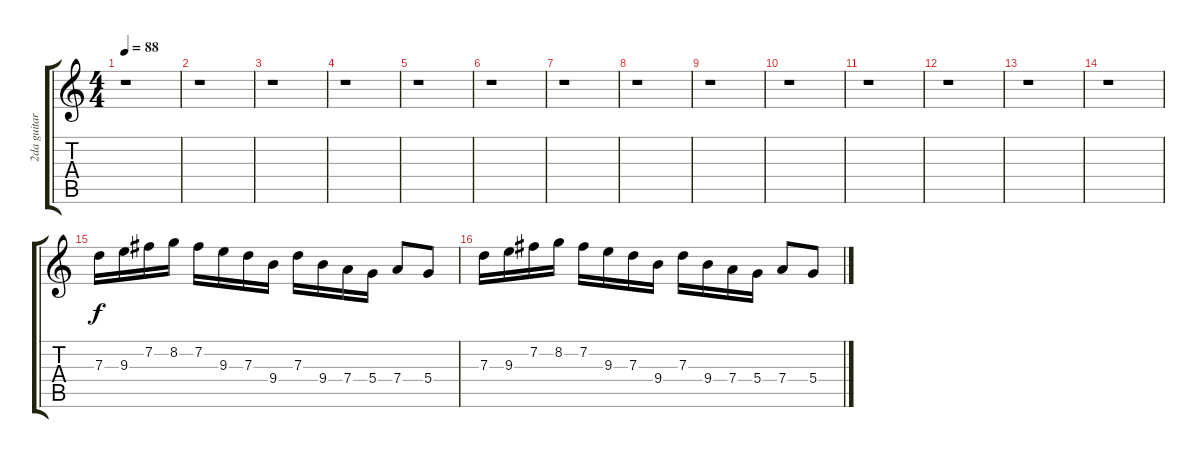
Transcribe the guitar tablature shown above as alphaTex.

\track ("2da guitarra" "2da guitar") {instrument acousticguitarnylon}
\staff {score tabs}
\tuning (E4 B3 G3 D3 A2 E2) {hide}
\ts (4 4)
\tempo 88
\clef g2
\ks c
r.1{dy f instrument acousticguitarnylon} |
r.1 |
r.1 |
r.1 |
r.1 |
r.1 |
r.1 |
r.1 |
r.1 |
r.1 |
r.1 |
r.1 |
r.1 |
r.1 |
7.3.16 9.3.16 7.2.16 8.2.16 7.2.16 9.3.16 7.3.16 9.4.16 7.3.16 9.4.16 7.4.16 5.4.16 7.4.8 5.4.8 |
7.3.16 9.3.16 7.2.16 8.2.16 7.2.16 9.3.16 7.3.16 9.4.16 7.3.16 9.4.16 7.4.16 5.4.16 7.4.8 5.4.8
